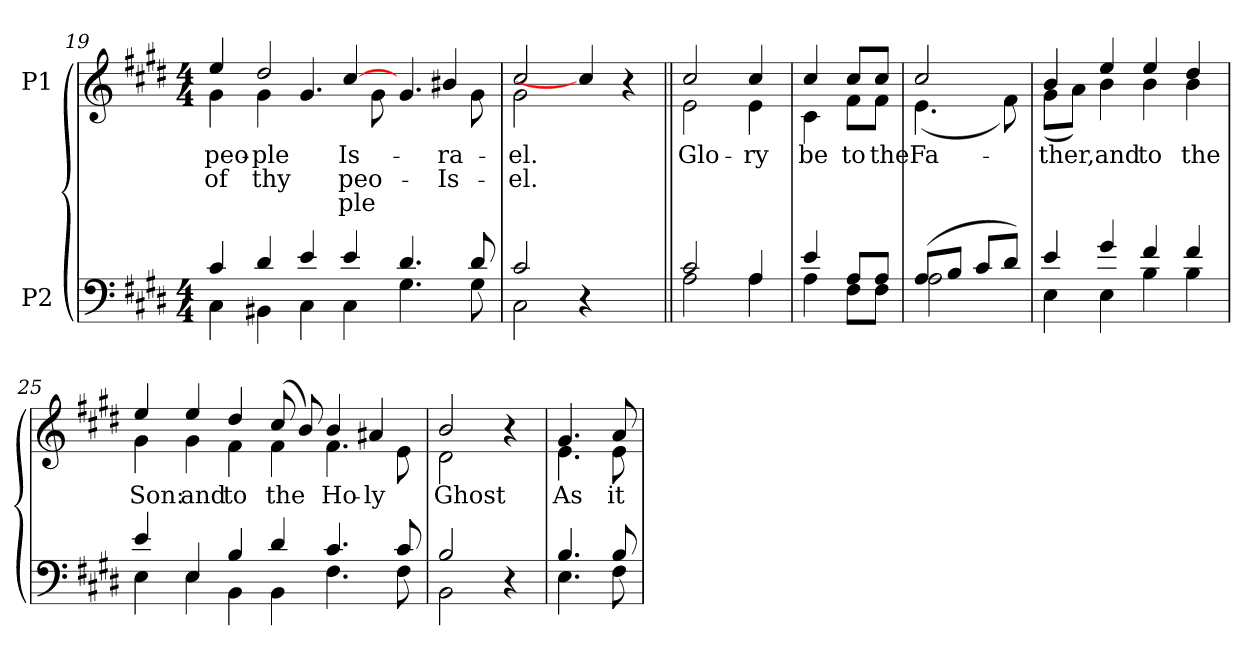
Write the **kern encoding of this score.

**kern	**kern	**text	**text	**text
*part2	*part1	*part1	*part1	*part1
*staff2	*staff1	*staff1	*staff1	*staff1
*I"P2	*I"P1	*	*	*
*clefF4	*clefG2	*	*	*
*k[f#c#g#d#]	*k[f#c#g#d#]	*	*	*
*E:	*E:	*	*	*
*M4/4	*M4/4	*	*	*
=19	=19	=19	=19	=19
*^	*	*	*	*
!	!	!	!LO:LY:a:color=#000000	!LO:LY:b:color=#000000	!
*	*	*^	*	*	*
4c#i/	4C#i\	4eei/	4g#i\	peo-	of	.
!	!	!	!	!LO:LY:a:color=#000000	!LO:LY:b:color=#000000	!
4d#i/	4BB#Xi\	2dd#i/	4g#i\	-ple	thy	.
4ei/	4C#i\	.	4.g#i/	.	.	.
!	!	!	!	!LO:LY:a:color=#000000	!LO:LY:b:color=#000000	!LO:LY:b:color=#000000
4ei/	4C#i\	[4cc#i/	.	Is-	peo-	-ple
.	.	.	8g#i\	.	.	.
4.d#i/	4.G#i\	4ryy	4.g#i/	.	.	.
!	!	!	!	!LO:LY:a:color=#000000	!LO:LY:b:color=#000000	!
.	.	4b#Xi/	.	-ra-	Is-	.
8d#i/	8G#i\	.	8g#i\	.	.	.
=20	=20	=20	=20	=20	=20	=20
!	!	!	!	!LO:LY:a:color=#000000	!LO:LY:b:color=#000000	!
2c#i/	2C#i\	2cc#i/	2g#i\	-el.	-el.	.
4r	4ryy	4cc#i/]	2ryy	.	.	.
4ryy	4ryy	4r	.	.	.	.
!!LO:LB:g=z	!!
=21||	=21||	=21||	=21||	=21||	=21||	=21||
!	!	!	!	!LO:LY:b:color=#000000	!	!
2c#i/	2Ai\	2cc#i/	2ei\	Glo-	.	.
!	!	!	!	!LO:LY:b:color=#000000	!	!
4Ai/	4Ai\	4cc#i/	4ei\	-ry	.	.
=22	=22	=22	=22	=22	=22	=22
!	!	!	!	!LO:LY:b:color=#000000	!	!
4ei/	4Ai\	4cc#i/	4c#i\	be	.	.
!	!	!	!	!LO:LY:b:color=#000000	!	!
8Ai/L	8F#i\L	8cc#i/L	8f#i\L	to	.	.
!	!	!	!	!LO:LY:b:color=#000000	!	!
8Ai/J	8F#i\J	8cc#i/J	8f#i\J	the	.	.
=23	=23	=23	=23	=23	=23	=23
!	!	!	!	!LO:LY:b:color=#000000	!	!
(8Ai/L	2Ai\	2cc#i/	(4.ei\	Fa-	.	.
8Bi/J	.	.	.	.	.	.
8c#i/L	.	.	.	.	.	.
8d#i/J)	.	.	8f#i\)	.	.	.
=24	=24	=24	=24	=24	=24	=24
!	!	!	!	!LO:LY:b:color=#000000	!	!
4ei/	4Ei\	4bi/	(8g#i\L	-ther,	.	.
.	.	.	8ai\J)	.	.	.
!	!	!	!	!LO:LY:b:color=#000000	!	!
4g#i/	4Ei\	4eei/	4bi\	and	.	.
!	!	!	!	!LO:LY:b:color=#000000	!	!
4f#i/	4Bi\	4eei/	4bi\	to	.	.
!	!	!	!	!LO:LY:b:color=#000000	!	!
4f#i/	4Bi\	4dd#i/	4bi\	the	.	.
=25	=25	=25	=25	=25	=25	=25
!	!	!	!	!LO:LY:b:color=#000000	!	!
4ei/	4Ei\	4eei/	4g#i\	Son:	.	.
!	!	!	!	!LO:LY:b:color=#000000	!	!
4Ei/	4Ei\	4eei/	4g#i\	and	.	.
!	!	!	!	!LO:LY:b:color=#000000	!	!
4Bi/	4BBi\	4dd#i/	4f#i\	to	.	.
!	!	!	!	!LO:LY:b:color=#000000	!	!
4d#i/	4BBi\	(8cc#i/	4f#i\	the	.	.
.	.	8bi/)	.	.	.	.
!	!	!	!	!LO:LY:b:color=#000000	!	!
4.c#i/	4.F#i\	4bi/	4.f#i\	Ho-	.	.
!	!	!	!	!LO:LY:b:color=#000000	!	!
.	.	4a#Xi/	.	-ly	.	.
8c#i/	8F#i\	.	8ei\	.	.	.
!!LO:LB:g=z	!!
=26	=26	=26	=26	=26	=26	=26
!	!	!	!	!LO:LY:b:color=#000000	!	!
2Bi/	2BBi\	2bi/	2d#i\	Ghost	.	.
4r	4ryy	4r	4ryy	.	.	.
=27	=27	=27	=27	=27	=27	=27
!	!	!	!	!LO:LY:b:color=#000000	!	!
4.Bi/	4.Ei\	4.g#i/	4.ei\	As	.	.
!	!	!	!	!LO:LY:b:color=#000000	!	!
8Bi/	8F#i\	8ai/	8ei\	it	.	.
*v	*v	*	*	*	*	*
*	*v	*v	*	*	*
=	=	=	=	=
*-	*-	*-	*-	*-
